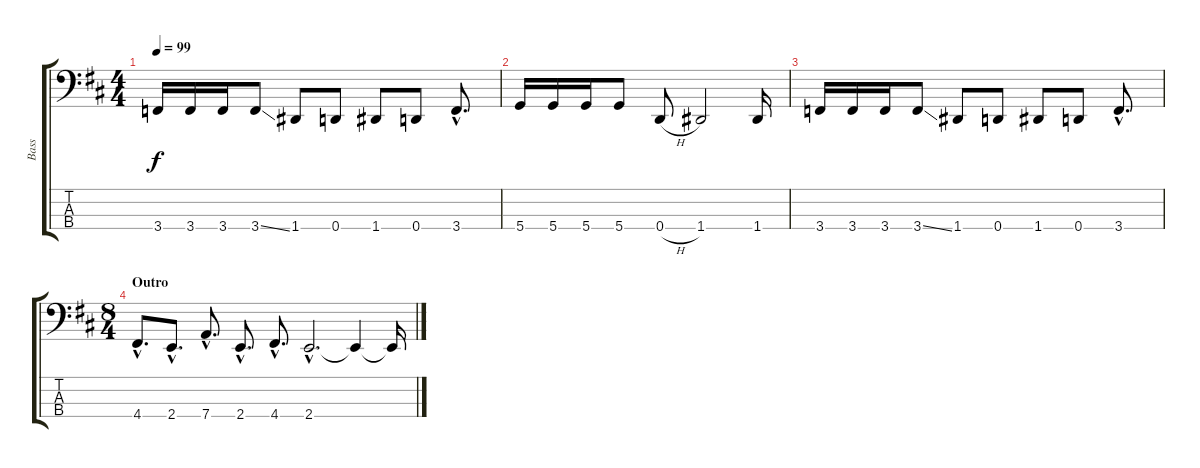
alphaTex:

\track ("Bass" "Bass") {instrument electricbassfinger}
\staff {score tabs}
\tuning (G2 D2 A1 D1) {hide}
\ts (4 4)
\tempo 99
\clef f4
\ks d
3.4.16{dy f} 3.4.16 3.4.16 3.4{ss}.8 1.4.8 0.4.8 1.4.8 0.4.8 3.4{hac}.8{d} |
5.4.16 5.4.16 5.4.16 5.4.8 0.4{h}.8 1.4.2 1.4.16 |
3.4.16 3.4.16 3.4.16 3.4{ss}.8 1.4.8 0.4.8 1.4.8 0.4.8 3.4{hac}.8{d} |
\ts (8 4)
\section ("" "Outro")
4.4{hac}.8{d} 2.4{hac}.8{d} 7.4{hac}.8{d} 2.4{hac}.8{d} 4.4{hac}.8{d} 2.4{hac}.2{d} 2.4{t}.4 2.4{t}.16
